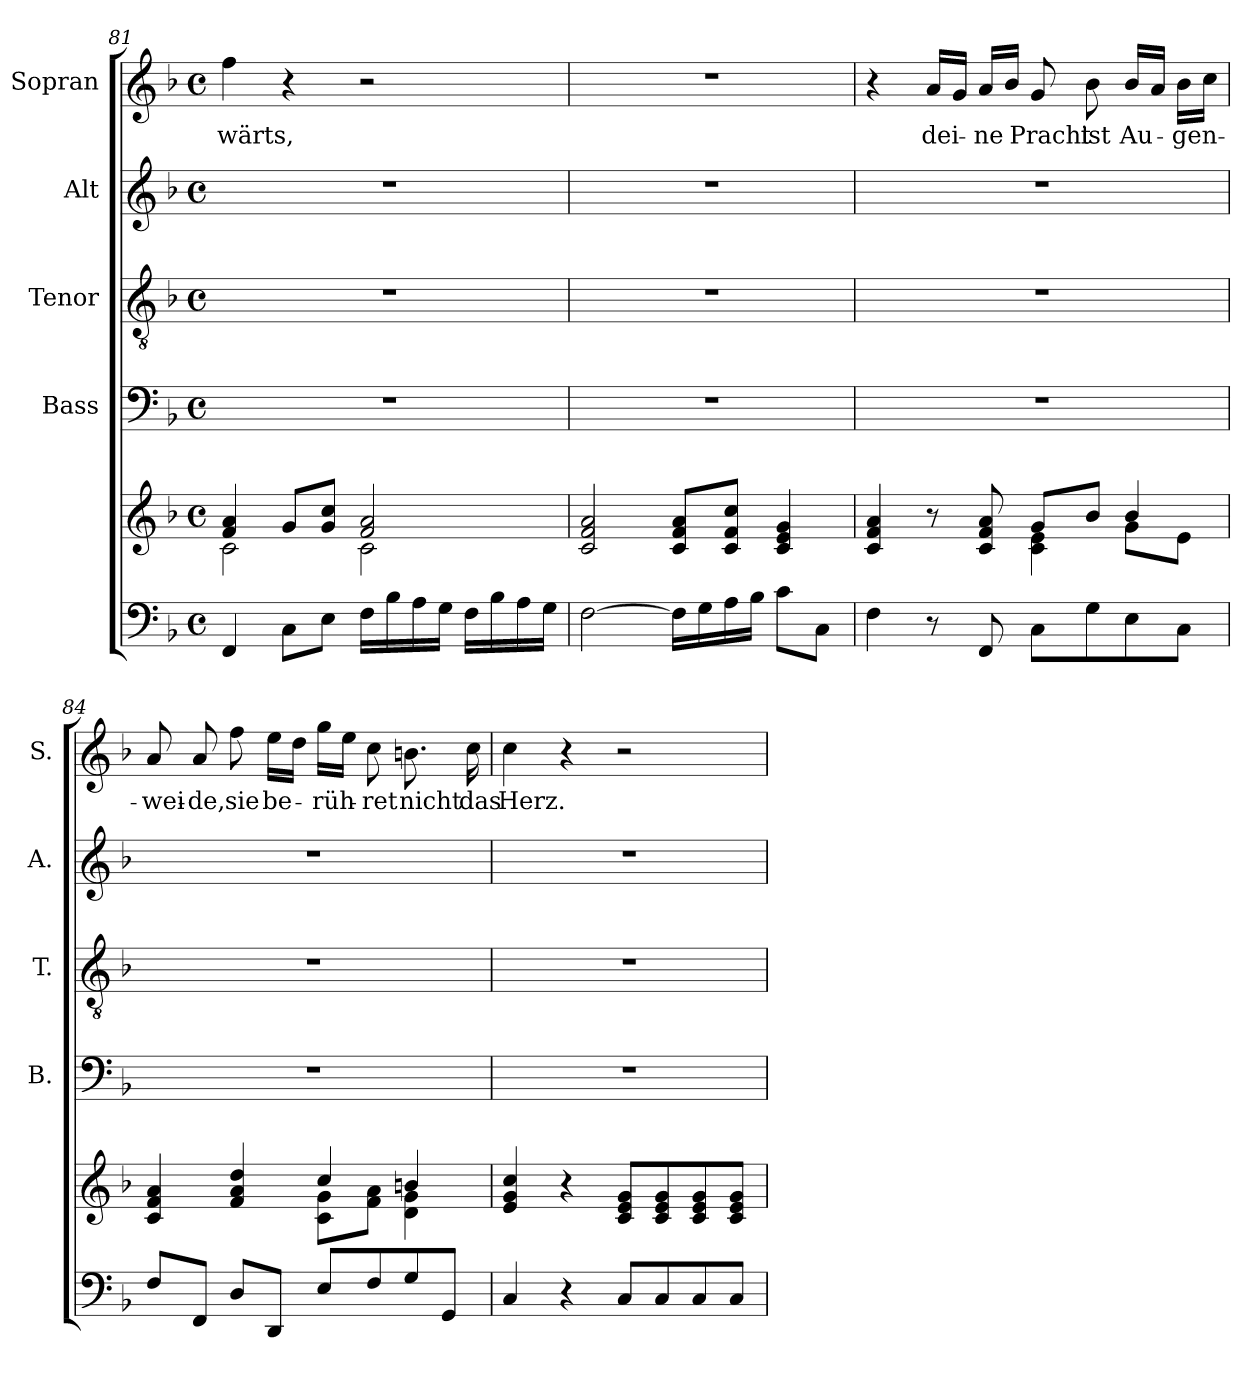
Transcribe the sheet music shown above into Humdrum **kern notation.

**kern	**kern	**kern	**kern	**kern	**kern	**text
*part5	*part5	*part4	*part3	*part2	*part1	*part1
*staff6	*staff5	*staff4	*staff3	*staff2	*staff1	*staff1
*	*	*I"Bass	*I"Tenor	*I"Alt	*I"Sopran	*
*	*	*I'B.	*I'T.	*I'A.	*I'S.	*
!!LO:LB:g=z
*clefF4	*clefG2	*clefF4	*clefGv2	*clefG2	*clefG2	*
*k[b-]	*k[b-]	*k[b-]	*k[b-]	*k[b-]	*k[b-]	*
*F:	*F:	*F:	*F:	*F:	*F:	*
*M4/4	*M4/4	*M4/4	*M4/4	*M4/4	*M4/4	*
*met(c)	*met(c)	*met(c)	*met(c)	*met(c)	*met(c)	*
=81	=81	=81	=81	=81	=81	=81
*	*^	*	*	*	*	*
!	!	!	!	!	!	!	!LO:LY:b
4FF/	4f/ 4a/	2c\	1r	1r	1r	4ff\	-wärts,
8C\L	8g/L	.	.	.	.	4r	.
8E\J	8g/ 8cc/J	.	.	.	.	.	.
16F\LL	2f/ 2a/	2c\	.	.	.	2r	.
16B-\	.	.	.	.	.	.	.
16A\	.	.	.	.	.	.	.
16G\JJ	.	.	.	.	.	.	.
16F\LL	.	.	.	.	.	.	.
16B-\	.	.	.	.	.	.	.
16A\	.	.	.	.	.	.	.
16G\JJ	.	.	.	.	.	.	.
*	*v	*v	*	*	*	*	*
=82	=82	=82	=82	=82	=82	=82
[2F\	2c/ 2f/ 2a/	1r	1r	1r	1r	.
16F\LL]	8c/ 8f/ 8a/L	.	.	.	.	.
16G\	.	.	.	.	.	.
16A\	8c/ 8f/ 8cc/J	.	.	.	.	.
16B-\JJ	.	.	.	.	.	.
8c\L	4c/ 4e/ 4g/	.	.	.	.	.
8C\J	.	.	.	.	.	.
=83	=83	=83	=83	=83	=83	=83
*	*^	*	*	*	*	*
4F\	4c/ 4f/ 4a/	2ryy	1r	1r	1r	4r	.
!	!	!	!	!	!	!	!LO:LY:b
8r	8r	.	.	.	.	16a/LL	dei-
.	.	.	.	.	.	16g/JJ	.
!	!	!	!	!	!	!	!LO:LY:b
8FF/	8c/ 8f/ 8a/	.	.	.	.	16a/LL	-ne
.	.	.	.	.	.	16b-/JJ	.
!	!	!	!	!	!	!	!LO:LY:b
8C\L	8g/L	4c\ 4e\	.	.	.	8g/	Pracht
!	!	!	!	!	!	!	!LO:LY:b
8G\	8b-/J	.	.	.	.	8b-\	ist
!	!	!	!	!	!	!	!LO:LY:b
8E\	4b-/	8g\L	.	.	.	16b-/LL	Au-
.	.	.	.	.	.	16a/JJ	.
!	!	!	!	!	!	!	!LO:LY:b
8C\J	.	8e\J	.	.	.	16b-\LL	-gen-
.	.	.	.	.	.	16cc\JJ	.
!!LO:PB:g=z
=84	=84	=84	=84	=84	=84	=84	=84
!	!	!	!	!	!	!	!LO:LY:b
8F/L	4c/ 4f/ 4a/	2ryy	1r	1r	1r	8a/	-wei-
!	!	!	!	!	!	!	!LO:LY:b
8FF/J	.	.	.	.	.	8a/	-de,
!	!	!	!	!	!	!	!LO:LY:b
8D/L	4f/ 4a/ 4dd/	.	.	.	.	8ff\	sie
!	!	!	!	!	!	!	!LO:LY:b
8DD/J	.	.	.	.	.	16ee\LL	be-
.	.	.	.	.	.	16dd\JJ	.
!	!	!	!	!	!	!	!LO:LY:b
8E/L	4cc/	8c\ 8g\L	.	.	.	16gg\LL	-rüh-
.	.	.	.	.	.	16ee\JJ	.
!	!	!	!	!	!	!	!LO:LY:b
8F/	.	8f\ 8a\J	.	.	.	8cc\	-ret
!	!	!	!	!	!	!	!LO:LY:b
8G/	4bn/	4d\ 4g\	.	.	.	8.bn\	nicht
8GG/J	.	.	.	.	.	.	.
!	!	!	!	!	!	!	!LO:LY:b
.	.	.	.	.	.	16cc\	das
*	*v	*v	*	*	*	*	*
=85	=85	=85	=85	=85	=85	=85
!	!	!	!	!	!	!LO:LY:b
4C/	4e/ 4g/ 4cc/	1r	1r	1r	4cc\	Herz.
4r	4r	.	.	.	4r	.
8C/L	8c/ 8e/ 8g/L	.	.	.	2r	.
8C/	8c/ 8e/ 8g/	.	.	.	.	.
8C/	8c/ 8e/ 8g/	.	.	.	.	.
8C/J	8c/ 8e/ 8g/J	.	.	.	.	.
=	=	=	=	=	=	=
*-	*-	*-	*-	*-	*-	*-
